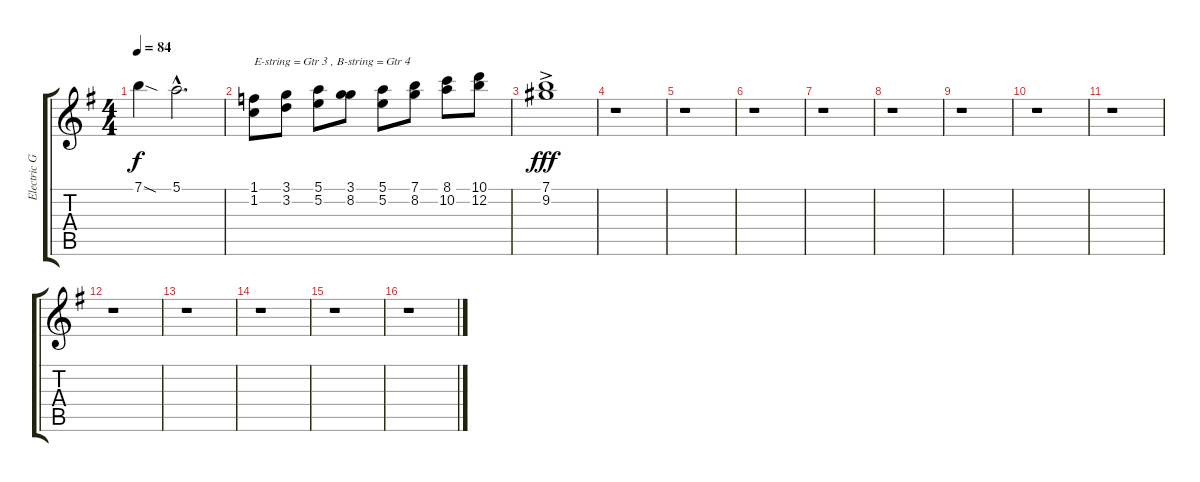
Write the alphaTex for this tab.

\track ("Electric Guitar 3-4 (dist.+slide bar) " "Electric G") {instrument distortionguitar}
\staff {score tabs}
\tuning (E4 B3 E3 Eb3 Bb2 E2) {hide}
\ts (4 4)
\tempo 84
\clef g2
\ks g
7.1{sod}.4{dy f} 5.1{hac}.2{d} |
(1.1 1.2).8{txt "E-string = Gtr 3 , B-string = Gtr 4"} (3.1 3.2).8 (5.1 5.2).8 (3.1 8.2).8 (5.1 5.2).8 (7.1 8.2).8 (8.1 10.2).8 (10.1 12.2).8 |
(7.1{ac} 9.2{ac}).1{dy fff} |
r.1 |
r.1 |
r.1 |
r.1 |
r.1 |
r.1 |
r.1 |
r.1 |
r.1 |
r.1 |
r.1 |
r.1 |
r.1
